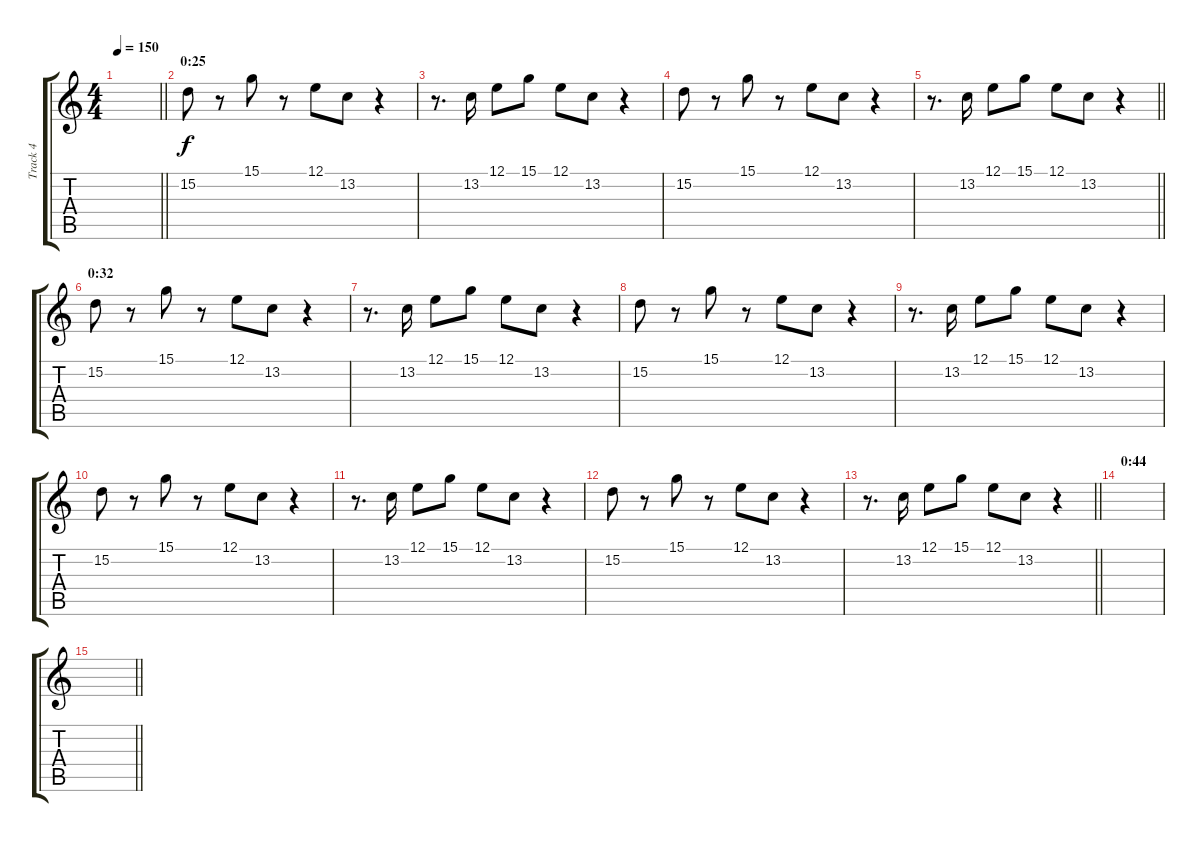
\track ("Track 4" "Track 4") {instrument flute}
\staff {score tabs}
\tuning (E4 B3 G3 D3 A2 E2) {hide}
\ts (4 4)
\tempo 150
\clef g2
\barLineRight lightlight
\ks c
|
\section ("" "0:25")
15.2.8 r.8 15.1.8 r.8 12.1.8 13.2.8 r.4 |
r.8{d} 13.2.16 12.1.8 15.1.8 12.1.8 13.2.8 r.4 |
15.2.8 r.8 15.1.8 r.8 12.1.8 13.2.8 r.4 |
\barLineRight lightlight
r.8{d} 13.2.16 12.1.8 15.1.8 12.1.8 13.2.8 r.4 |
\section ("" "0:32")
15.2.8 r.8 15.1.8 r.8 12.1.8 13.2.8 r.4 |
r.8{d} 13.2.16 12.1.8 15.1.8 12.1.8 13.2.8 r.4 |
15.2.8 r.8 15.1.8 r.8 12.1.8 13.2.8 r.4 |
r.8{d} 13.2.16 12.1.8 15.1.8 12.1.8 13.2.8 r.4 |
15.2.8 r.8 15.1.8 r.8 12.1.8 13.2.8 r.4 |
r.8{d} 13.2.16 12.1.8 15.1.8 12.1.8 13.2.8 r.4 |
15.2.8 r.8 15.1.8 r.8 12.1.8 13.2.8 r.4 |
\barLineRight lightlight
r.8{d} 13.2.16 12.1.8 15.1.8 12.1.8 13.2.8 r.4 |
\section ("" "0:44")
|
\barLineRight lightlight
